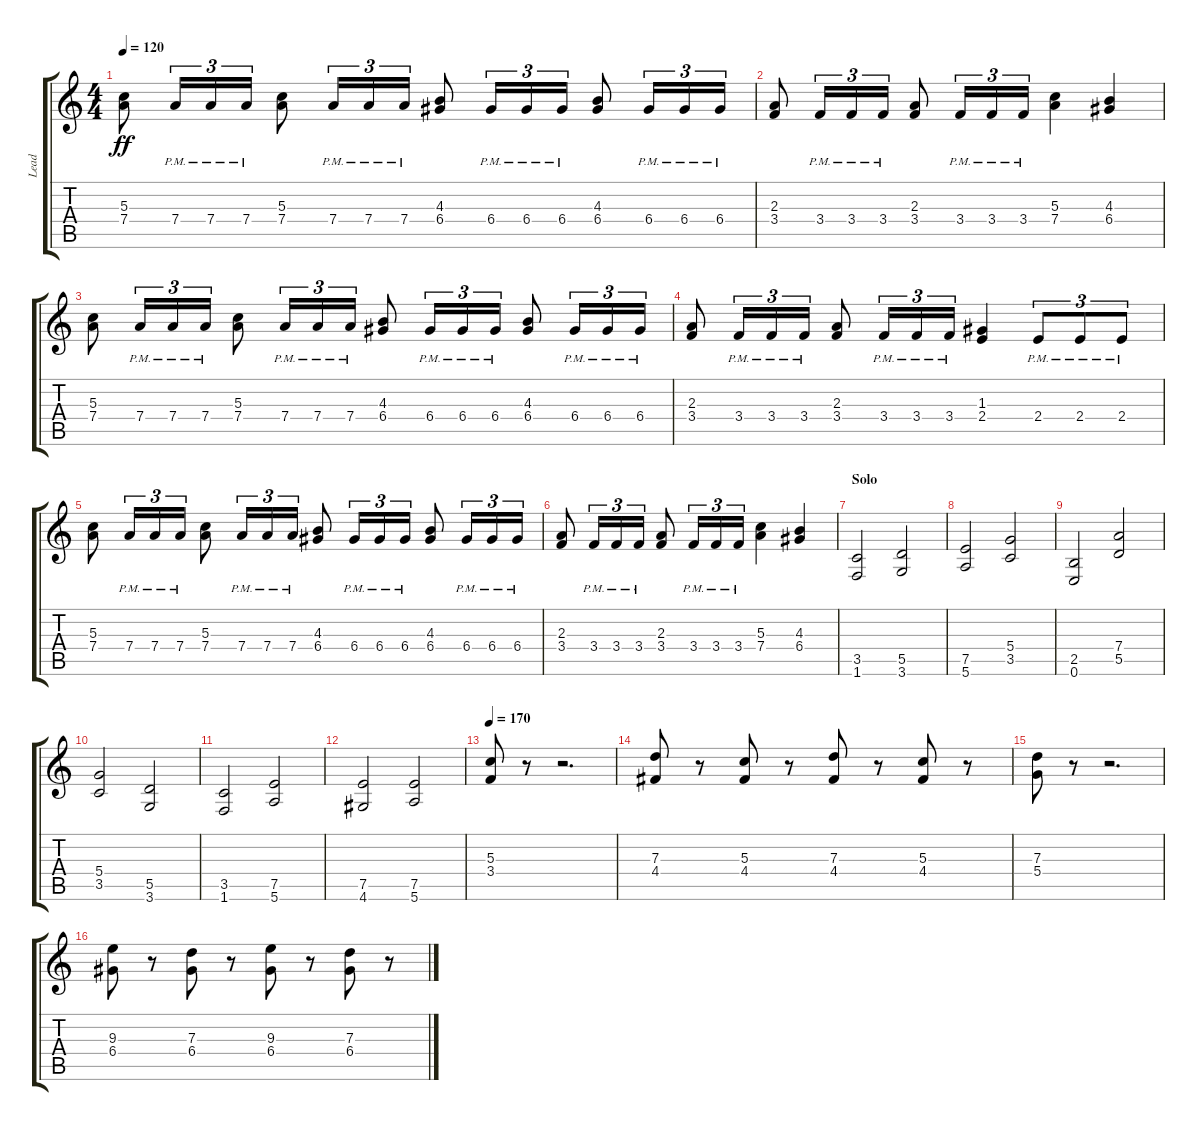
\track ("Lead" "Lead") {instrument overdrivenguitar}
\staff {score tabs}
\tuning (E4 B3 G3 D3 A2 E2) {hide}
\ts (4 4)
\tempo 120
\clef g2
\ks c
(5.3 7.4).8{dy ff} 7.4{pm}.16{tu (3 2)} 7.4{pm}.16{tu (3 2)} 7.4{pm}.16{tu (3 2)} (5.3 7.4).8 7.4{pm}.16{tu (3 2)} 7.4{pm}.16{tu (3 2)} 7.4{pm}.16{tu (3 2)} (4.3 6.4).8 6.4{pm}.16{tu (3 2)} 6.4{pm}.16{tu (3 2)} 6.4{pm}.16{tu (3 2)} (4.3 6.4).8 6.4{pm}.16{tu (3 2)} 6.4{pm}.16{tu (3 2)} 6.4{pm}.16{tu (3 2)} |
(2.3 3.4).8 3.4{pm}.16{tu (3 2)} 3.4{pm}.16{tu (3 2)} 3.4{pm}.16{tu (3 2)} (2.3 3.4).8 3.4{pm}.16{tu (3 2)} 3.4{pm}.16{tu (3 2)} 3.4{pm}.16{tu (3 2)} (5.3 7.4).4 (4.3 6.4).4 |
(5.3 7.4).8 7.4{pm}.16{tu (3 2)} 7.4{pm}.16{tu (3 2)} 7.4{pm}.16{tu (3 2)} (5.3 7.4).8 7.4{pm}.16{tu (3 2)} 7.4{pm}.16{tu (3 2)} 7.4{pm}.16{tu (3 2)} (4.3 6.4).8 6.4{pm}.16{tu (3 2)} 6.4{pm}.16{tu (3 2)} 6.4{pm}.16{tu (3 2)} (4.3 6.4).8 6.4{pm}.16{tu (3 2)} 6.4{pm}.16{tu (3 2)} 6.4{pm}.16{tu (3 2)} |
(2.3 3.4).8 3.4{pm}.16{tu (3 2)} 3.4{pm}.16{tu (3 2)} 3.4{pm}.16{tu (3 2)} (2.3 3.4).8 3.4{pm}.16{tu (3 2)} 3.4{pm}.16{tu (3 2)} 3.4{pm}.16{tu (3 2)} (1.3 2.4).4 2.4{pm}.8{tu (3 2)} 2.4{pm}.8{tu (3 2)} 2.4{pm}.8{tu (3 2)} |
(5.3 7.4).8 7.4{pm}.16{tu (3 2)} 7.4{pm}.16{tu (3 2)} 7.4{pm}.16{tu (3 2)} (5.3 7.4).8 7.4{pm}.16{tu (3 2)} 7.4{pm}.16{tu (3 2)} 7.4{pm}.16{tu (3 2)} (4.3 6.4).8 6.4{pm}.16{tu (3 2)} 6.4{pm}.16{tu (3 2)} 6.4{pm}.16{tu (3 2)} (4.3 6.4).8 6.4{pm}.16{tu (3 2)} 6.4{pm}.16{tu (3 2)} 6.4{pm}.16{tu (3 2)} |
(2.3 3.4).8 3.4{pm}.16{tu (3 2)} 3.4{pm}.16{tu (3 2)} 3.4{pm}.16{tu (3 2)} (2.3 3.4).8 3.4{pm}.16{tu (3 2)} 3.4{pm}.16{tu (3 2)} 3.4{pm}.16{tu (3 2)} (5.3 7.4).4 (4.3 6.4).4 |
\section ("" "Solo")
(3.5 1.6).2 (5.5 3.6).2 |
(7.5 5.6).2 (5.4 3.5).2 |
(2.5 0.6).2 (7.4 5.5).2 |
(5.4 3.5).2 (5.5 3.6).2 |
(3.5 1.6).2 (7.5 5.6).2 |
(7.5 4.6).2 (7.5 5.6).2 |
\tempo 170
(5.3 3.4).8 r.8 r.2{d} |
(7.3 4.4).8 r.8 (5.3 4.4).8 r.8 (7.3 4.4).8 r.8 (5.3 4.4).8 r.8 |
(7.3 5.4).8 r.8 r.2{d} |
(9.3 6.4).8 r.8 (7.3 6.4).8 r.8 (9.3 6.4).8 r.8 (7.3 6.4).8 r.8
